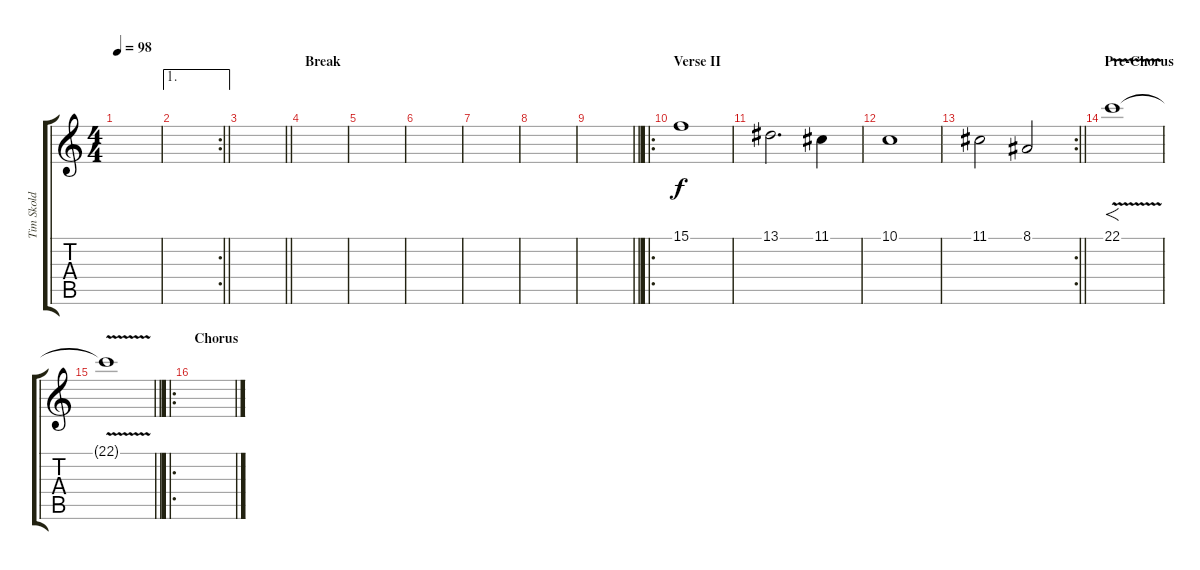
\track ("Tim Skold III" "Tim Skold ") {instrument lead1square}
\staff {score tabs}
\tuning (D4 A3 F3 C3 G2 C2) {hide}
\ts (4 4)
\tempo 98
\clef g2
\ks c
|
\ae 1
\rc 2
\barLineRight lightlight
|
\barLineRight lightlight
|
\section ("" "Break")
|
|
|
|
|
\barLineRight lightlight
|
\ro
\section ("" "Verse II")
15.1.1{volume 7 instrument choiraahs} |
13.1.2{d} 11.1.4 |
10.1.1 |
\rc 2
\barLineRight lightlight
11.1.2 8.1.2 |
\section ("" "Pre-Chorus")
22.1{v}.1{f} |
\barLineRight lightlight
22.1{t}.1 |
\ro
\section ("" "Chorus")
